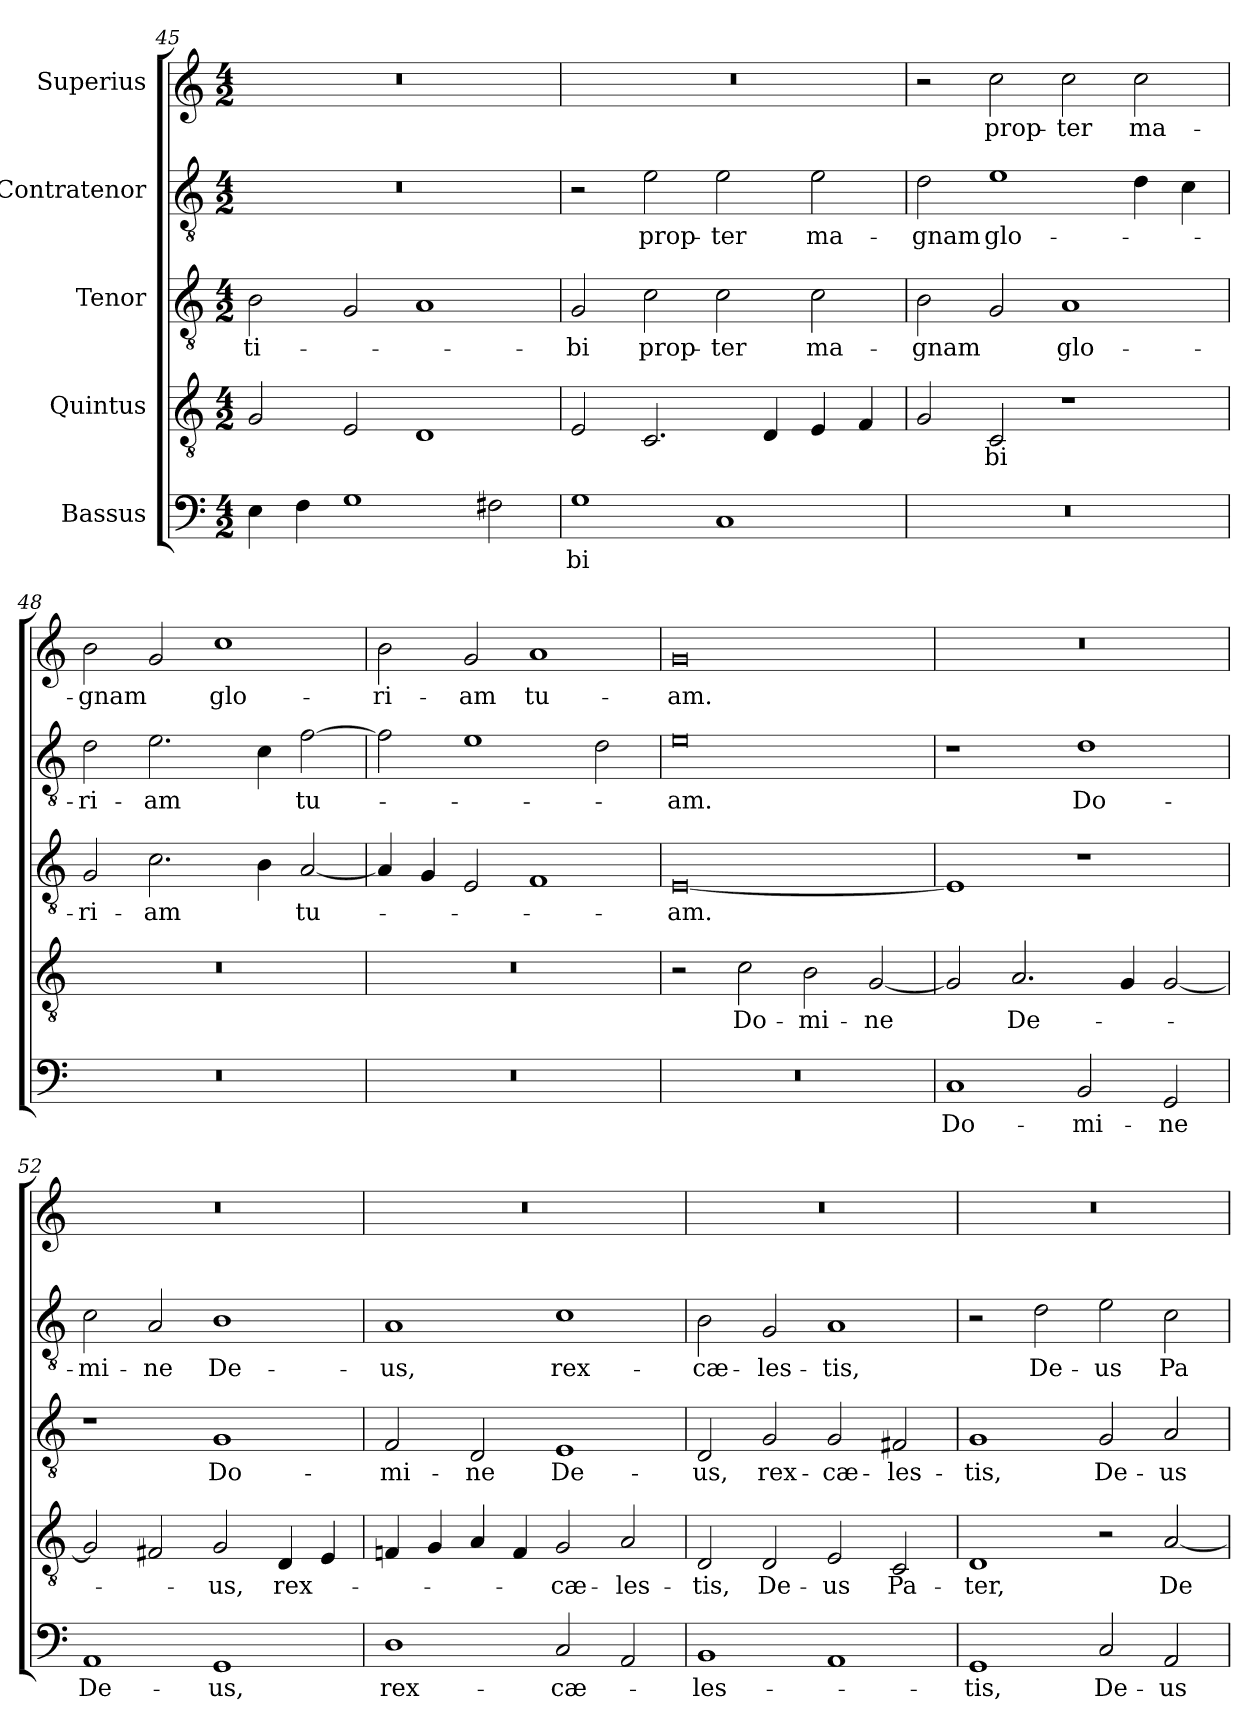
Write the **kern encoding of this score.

**kern	**text	**kern	**text	**kern	**text	**kern	**text	**kern	**text
*part5	*part5	*part4	*part4	*part3	*part3	*part2	*part2	*part1	*part1
*staff5	*staff5	*staff4	*staff4	*staff3	*staff3	*staff2	*staff2	*staff1	*staff1
*I"Bassus	*	*I"Quintus	*	*I"Tenor	*	*I"Contratenor	*	*I"Superius	*
*clefF4	*	*clefGv2	*	*clefGv2	*	*clefGv2	*	*clefG2	*
*k[]	*	*k[]	*	*k[]	*	*k[]	*	*k[]	*
*M4/2	*	*M4/2	*	*M4/2	*	*M4/2	*	*M4/2	*
=45	=45	=45	=45	=45	=45	=45	=45	=45	=45
4E\	.	2G/	.	2B\	ti-	0r	.	0r	.
4F\	.	.	.	.	.	.	.	.	.
1G\	.	2E/	.	2G/	.	.	.	.	.
.	.	1D/	.	1A/	.	.	.	.	.
2F#X\	.	.	.	.	.	.	.	.	.
=46	=46	=46	=46	=46	=46	=46	=46	=46	=46
1G\	-bi	2E/	.	2G/	-bi	2r	.	0r	.
.	.	2.C/	.	2c\	prop-	2e\	prop-	.	.
1C/	.	.	.	2c\	-ter	2e\	-ter	.	.
.	.	4D/	.	.	.	.	.	.	.
.	.	4E/	.	2c\	ma-	2e\	ma-	.	.
.	.	4F/	.	.	.	.	.	.	.
=47	=47	=47	=47	=47	=47	=47	=47	=47	=47
0r	.	2G/	.	2B\	-gnam	2d\	-gnam	2r	.
.	.	2C/	-bi	2G/	.	1e/	glo-	2cc\	prop-
.	.	1r	.	1A/	glo-	.	.	2cc\	-ter
.	.	.	.	.	.	4d\	.	2cc\	ma-
.	.	.	.	.	.	4c\	.	.	.
=48	=48	=48	=48	=48	=48	=48	=48	=48	=48
0r	.	0r	.	2G/	-ri-	2d\	-ri-	2b\	-gnam
.	.	.	.	2.c\	-am	2.e\	-am	2g/	.
.	.	.	.	.	.	.	.	1cc\	glo-
.	.	.	.	4B\	.	4c\	.	.	.
.	.	.	.	[2A/	tu-	[2f\	tu-	.	.
=49	=49	=49	=49	=49	=49	=49	=49	=49	=49
0r	.	0r	.	4A/]	.	2f\]	.	2b\	-ri-
.	.	.	.	4G/	.	.	.	.	.
.	.	.	.	2E/	.	1e/	.	2g/	-am
.	.	.	.	1F/	.	.	.	1a/	tu-
.	.	.	.	.	.	2d\	.	.	.
=50	=50	=50	=50	=50	=50	=50	=50	=50	=50
0r	.	2r	.	[0E/	-am.	0e\	-am.	0g/	-am.
.	.	2c\	Do-	.	.	.	.	.	.
.	.	2B\	-mi-	.	.	.	.	.	.
.	.	[2G/	-ne	.	.	.	.	.	.
=51	=51	=51	=51	=51	=51	=51	=51	=51	=51
1C/	Do-	2G/]	.	1E/]	.	1r	.	0r	.
.	.	2.A/	De-	.	.	.	.	.	.
2BB/	-mi-	.	.	1r	.	1d/	Do-	.	.
.	.	4G/	.	.	.	.	.	.	.
2GG/	-ne	[2G/	.	.	.	.	.	.	.
=52	=52	=52	=52	=52	=52	=52	=52	=52	=52
1AA/	De-	2G/]	.	1r	.	2c\	-mi-	0r	.
.	.	2F#X/	.	.	.	2A/	-ne	.	.
1GG/	-us,	2G/	-us,	1G/	Do-	1B\	De-	.	.
.	.	4D/	rex-	.	.	.	.	.	.
.	.	4E/	.	.	.	.	.	.	.
=53	=53	=53	=53	=53	=53	=53	=53	=53	=53
1D\	rex-	4Fn/	.	2F/	-mi-	1A/	-us,	0r	.
.	.	4G/	.	.	.	.	.	.	.
.	.	4A/	.	2D/	-ne	.	.	.	.
.	.	4F/	.	.	.	.	.	.	.
2C/	cæ-	2G/	cæ-	1E/	De-	1c/	rex-	.	.
2AA/	.	2A/	-les-	.	.	.	.	.	.
=54	=54	=54	=54	=54	=54	=54	=54	=54	=54
1BB/	-les-	2D/	-tis,	2D/	-us,	2B\	cæ-	0r	.
.	.	2D/	De-	2G/	rex-	2G/	les-	.	.
1AA/	.	2E/	-us	2G/	cæ-	1A/	-tis,	.	.
.	.	2C/	Pa-	2F#X/	-les-	.	.	.	.
=55	=55	=55	=55	=55	=55	=55	=55	=55	=55
1GG/	-tis,	1D/	-ter,	1G/	-tis,	2r	.	0r	.
.	.	.	.	.	.	2d\	De-	.	.
2C/	De-	2r	.	2G/	De-	2e\	-us	.	.
2AA/	-us	[2A/	De-	2A/	-us	2c\	Pa-	.	.
=	=	=	=	=	=	=	=	=	=
*-	*-	*-	*-	*-	*-	*-	*-	*-	*-
